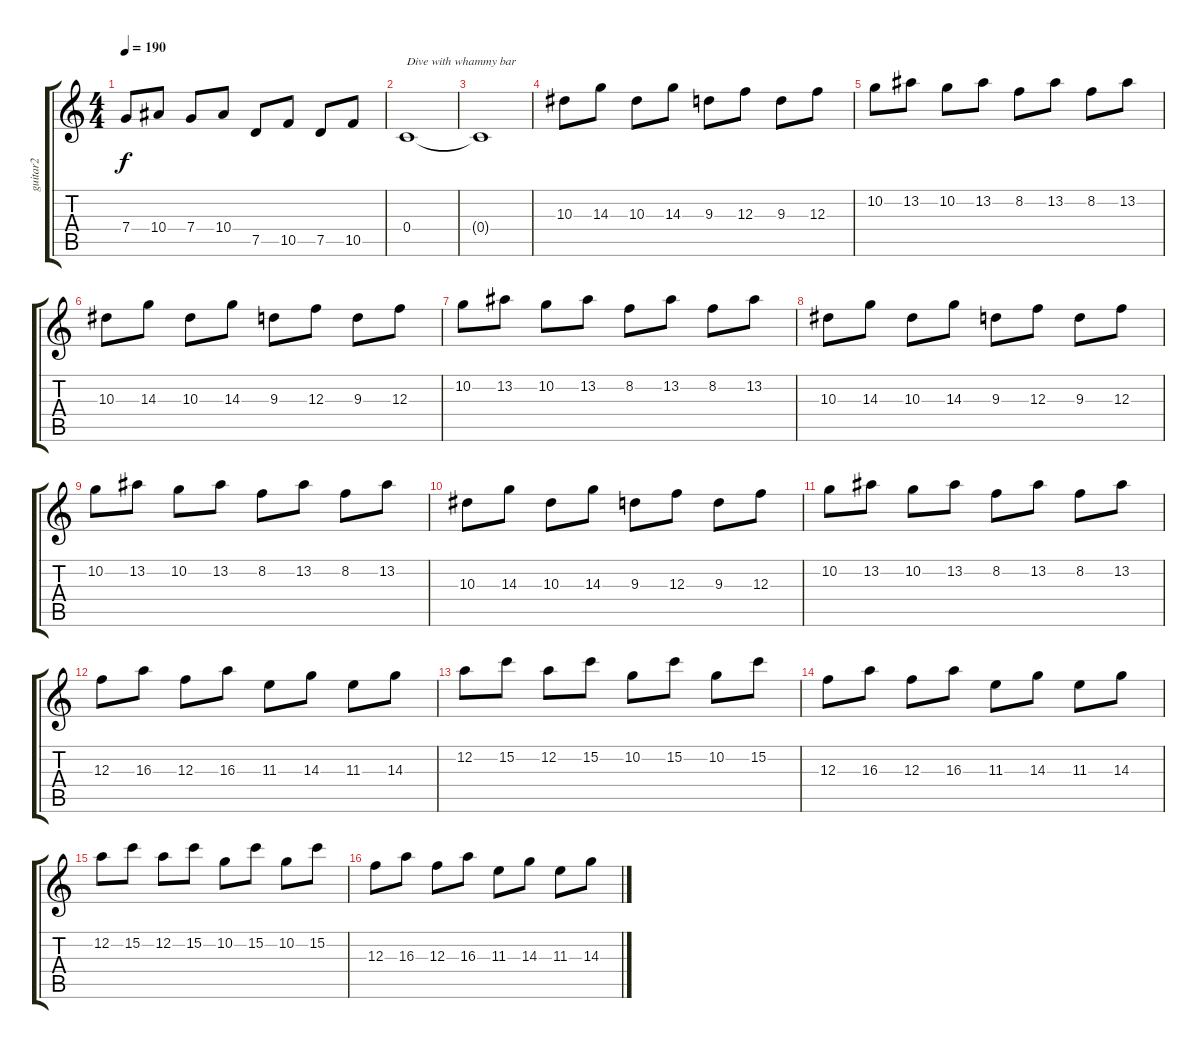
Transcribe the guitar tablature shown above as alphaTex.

\track ("guitar2" "guitar2") {instrument distortionguitar}
\staff {score tabs}
\tuning (D4 A3 F3 C3 G2 D2) {hide}
\ts (4 4)
\tempo 190
\clef g2
\ks c
7.4.8{dy f} 10.4.8 7.4.8 10.4.8 7.5.8 10.5.8 7.5.8 10.5.8 |
0.4.1{txt "Dive with whammy bar"} |
0.4{t}.1 |
10.3.8 14.3.8 10.3.8 14.3.8 9.3.8 12.3.8 9.3.8 12.3.8 |
10.2.8 13.2.8 10.2.8 13.2.8 8.2.8 13.2.8 8.2.8 13.2.8 |
10.3.8 14.3.8 10.3.8 14.3.8 9.3.8 12.3.8 9.3.8 12.3.8 |
10.2.8 13.2.8 10.2.8 13.2.8 8.2.8 13.2.8 8.2.8 13.2.8 |
10.3.8 14.3.8 10.3.8 14.3.8 9.3.8 12.3.8 9.3.8 12.3.8 |
10.2.8 13.2.8 10.2.8 13.2.8 8.2.8 13.2.8 8.2.8 13.2.8 |
10.3.8 14.3.8 10.3.8 14.3.8 9.3.8 12.3.8 9.3.8 12.3.8 |
10.2.8 13.2.8 10.2.8 13.2.8 8.2.8 13.2.8 8.2.8 13.2.8 |
12.3.8 16.3.8 12.3.8 16.3.8 11.3.8 14.3.8 11.3.8 14.3.8 |
12.2.8 15.2.8 12.2.8 15.2.8 10.2.8 15.2.8 10.2.8 15.2.8 |
12.3.8 16.3.8 12.3.8 16.3.8 11.3.8 14.3.8 11.3.8 14.3.8 |
12.2.8 15.2.8 12.2.8 15.2.8 10.2.8 15.2.8 10.2.8 15.2.8 |
12.3.8 16.3.8 12.3.8 16.3.8 11.3.8 14.3.8 11.3.8 14.3.8
